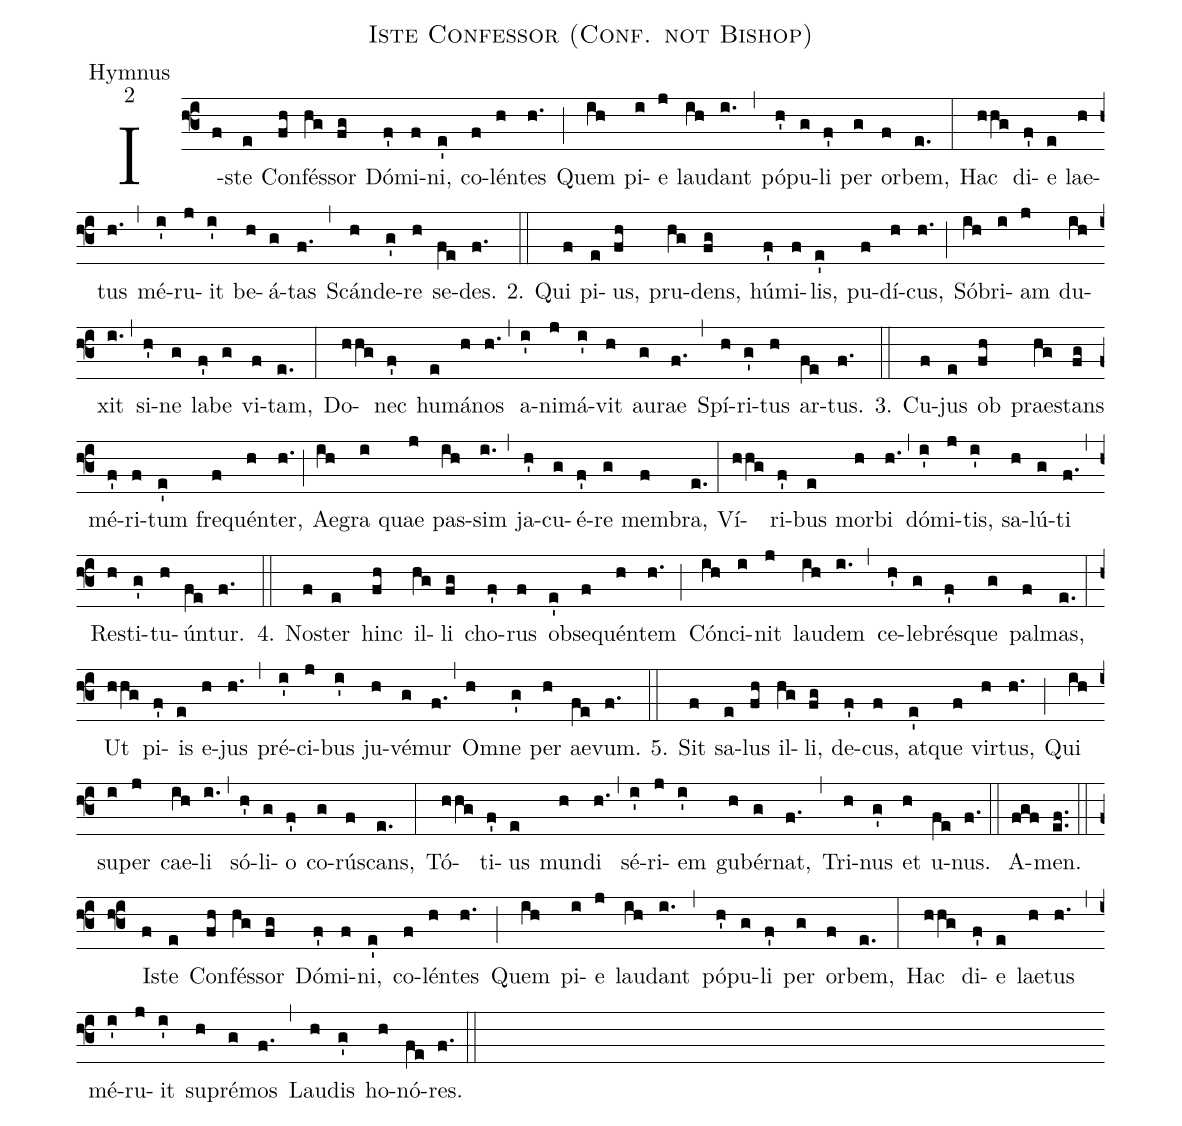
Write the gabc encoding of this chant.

name:Iste Confessor (Conf. not Bishop) ;
office-part:Hymnus;
mode:2;
%%
(f3) I(f)ste(e) Con(fh)fés(hg)sor(fg) Dó(f')mi(f)ni,(e') co(f)lén(h)tes(h.) (;) Quem(ih) pi(i)e(j) lau(ih)dant(i.) (,) pó(h')pu(g)li(f') per(g) or(f)bem,(e.) (:) Hac(hhg) di(f')e(e) lae(h)tus(h.) (,) mé(i')ru(j)it(i') be(h)á(g)tas(f.) (,) Scán(h)de(g')re(h) se(fe)des.(f.) (::)
2. Qui(f) pi(e)us,(fh) pru(hg)dens,(fg) hú(f')mi(f)lis,(e') pu(f)dí(h)cus,(h.) (;) Só(ih)bri(i)am(j) du(ih)xit(i.) (,) si(h')ne(g) la(f')be(g) vi(f)tam,(e.) (:) Do(hhg)nec(f') hu(e)má(h)nos(h.) (,) a(i')ni(j)má(i')vit(h) au(g)rae(f.) (,) Spí(h)ri(g')tus(h) ar(fe)tus.(f.) (::)
3. Cu(f)jus(e) ob(fh) prae(hg)stans(fg) mé(f')ri(f)tum(e') fre(f)quén(h)ter,(h.) (;) Ae(ih)gra(i) quae(j) pas(ih)sim(i.) (,) ja(h')cu(g)é(f')re(g) mem(f)bra,(e.) (:) Ví(hhg)ri(f')bus(e) mor(h)bi(h.) (,) dó(i')mi(j)tis,(i') sa(h)lú(g)ti(f.) (,) Re(h)sti(g')tu(h)ún(fe)tur.(f.) (::)
4. No(f)ster(e) hinc(fh) il(hg)li(fg) cho(f')rus(f) ob(e')se(f)quén(h)tem(h.) (;) Cón(ih)ci(i)nit(j) lau(ih)dem(i.) (,) ce(h')le(g)brés(f')que(g) pal(f)mas,(e.) (:) Ut(hhg) pi(f')is(e) e(h)jus(h.) (,) pré(i')ci(j)bus(i') ju(h)vé(g)mur(f.) (,) O(h)mne(g') per(h) ae(fe)vum.(f.) (::)
5. Sit(f) sa(e)lus(fh) il(hg)li,(fg) de(f')cus,(f) at(e')que(f) vir(h)tus,(h.) (;) Qui(ih) su(i)per(j) cae(ih)li(i.) (,) só(h')li(g)o(f') co(g)rú(f)scans,(e.) (:) Tó(hhg)ti(f')us(e) mun(h)di(h.) (,) sé(i')ri(j)em(i') gu(h)bér(g)nat,(f.) (,) Tri(h)nus(g') et(h) u(fe)nus.(f.)
(::) A(fgf)men.(ef..) (::)
(f3) I(f)ste(e) Con(fh)fés(hg)sor(fg) Dó(f')mi(f)ni,(e') co(f)lén(h)tes(h.) (;) Quem(ih) pi(i)e(j) lau(ih)dant(i.) (,) pó(h')pu(g)li(f') per(g) or(f)bem,(e.) (:) Hac(hhg) di(f')e(e) lae(h)tus(h.) (,) mé(i')ru(j)it(i') su(h)pré(g)mos(f.) (,) Lau(h)dis(g') ho(h)nó(fe)res.(f.) (::)
